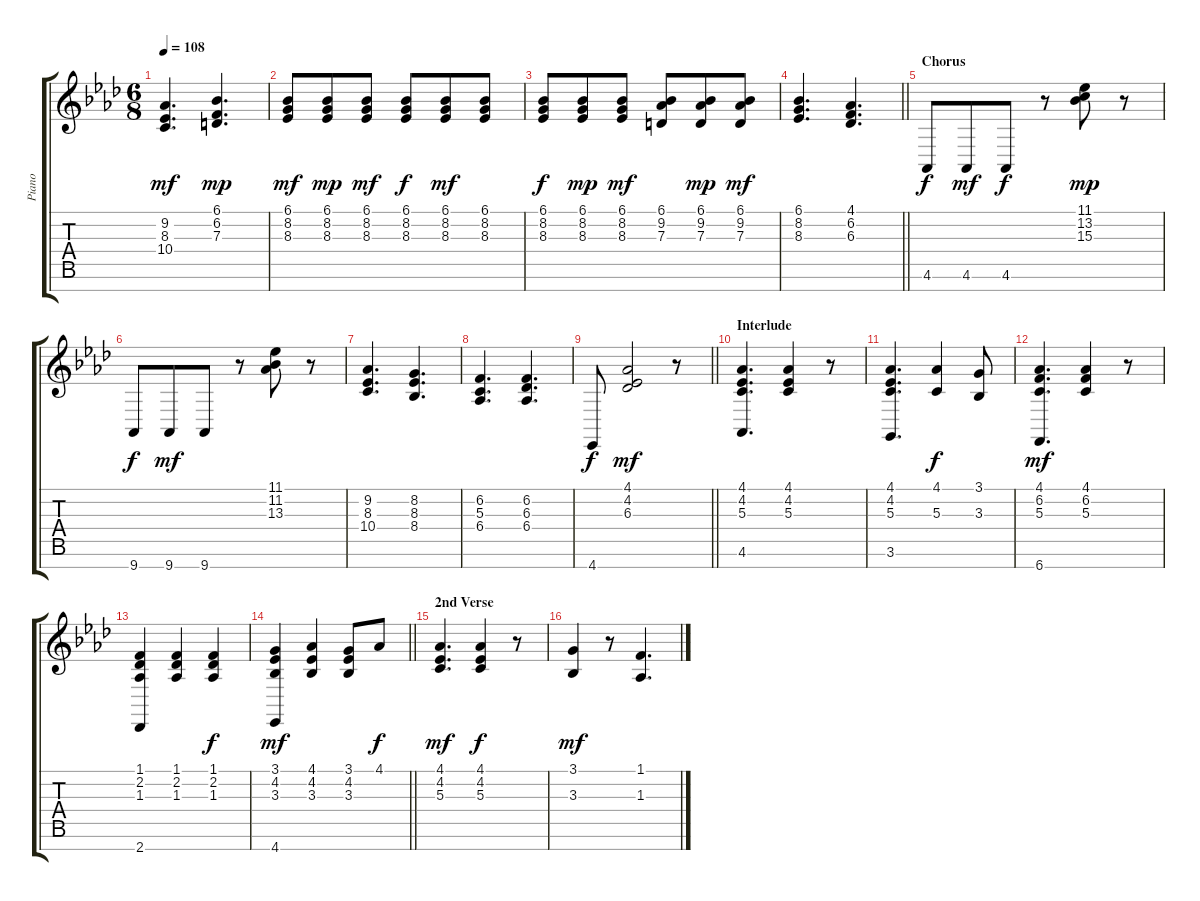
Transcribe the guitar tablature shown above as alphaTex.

\track ("Piano" "Piano") {instrument acousticgrandpiano}
\staff {score tabs}
\tuning (E4 B3 G3 D3 A2 E2 B1) {hide}
\ts (6 8)
\tempo 108
\clef g2
\ks ab
(9.2 8.3 10.4).4{d dy mf} (6.1 6.2 7.3).4{d dy mp} |
(6.1 8.2 8.3).8{dy mf} (6.1 8.2 8.3).8{dy mp} (6.1 8.2 8.3).8{dy mf} (6.1 8.2 8.3).8{dy f} (6.1 8.2 8.3).8{dy mf} (6.1 8.2 8.3).8 |
(6.1 8.2 8.3).8{dy f} (6.1 8.2 8.3).8{dy mp} (6.1 8.2 8.3).8{dy mf} (6.1 9.2 7.3).8 (6.1 9.2 7.3).8{dy mp} (6.1 9.2 7.3).8{dy mf} |
\barLineRight lightlight
(6.1 8.2 8.3).4{d} (4.1 6.2 6.3).4{d} |
\section ("" "Chorus")
4.6.8{dy f} 4.6.8{dy mf} 4.6.8{dy f} r.8 (11.1 13.2 15.3).8{dy mp} r.8 |
9.7.8{dy f} 9.7.8{dy mf} 9.7.8 r.8 (11.1 11.2 13.3).8 r.8 |
(9.2 8.3 10.4).4{d} (8.2 8.3 8.4).4{d} |
(6.2 5.3 6.4).4{d} (6.2 6.3 6.4).4{d} |
\barLineRight lightlight
4.7.8{dy f} (4.1 4.2 6.3).2{dy mf} r.8 |
\section ("" "Interlude")
(4.1 4.2 5.3 4.6).4{d} (4.1 4.2 5.3).4 r.8 |
(4.1 4.2 5.3 3.6).4{d} (4.1 5.3).4{dy f} (3.1 3.3).8 |
(4.1 6.2 5.3 6.7).4{d dy mf} (4.1 6.2 5.3).4 r.8 |
(1.1 2.2 1.3 2.7).4 (1.1 2.2 1.3).4 (1.1 2.2 1.3).4{dy f} |
\barLineRight lightlight
(3.1 4.2 3.3 4.7).4{dy mf} (4.1 4.2 3.3).4 (3.1 4.2 3.3).8 4.1.8{dy f} |
\section ("" "2nd Verse")
(4.1 4.2 5.3).4{d dy mf} (4.1 4.2 5.3).4{dy f} r.8 |
(3.1 3.3).4{dy mf} r.8 (1.1 1.3).4{d}
